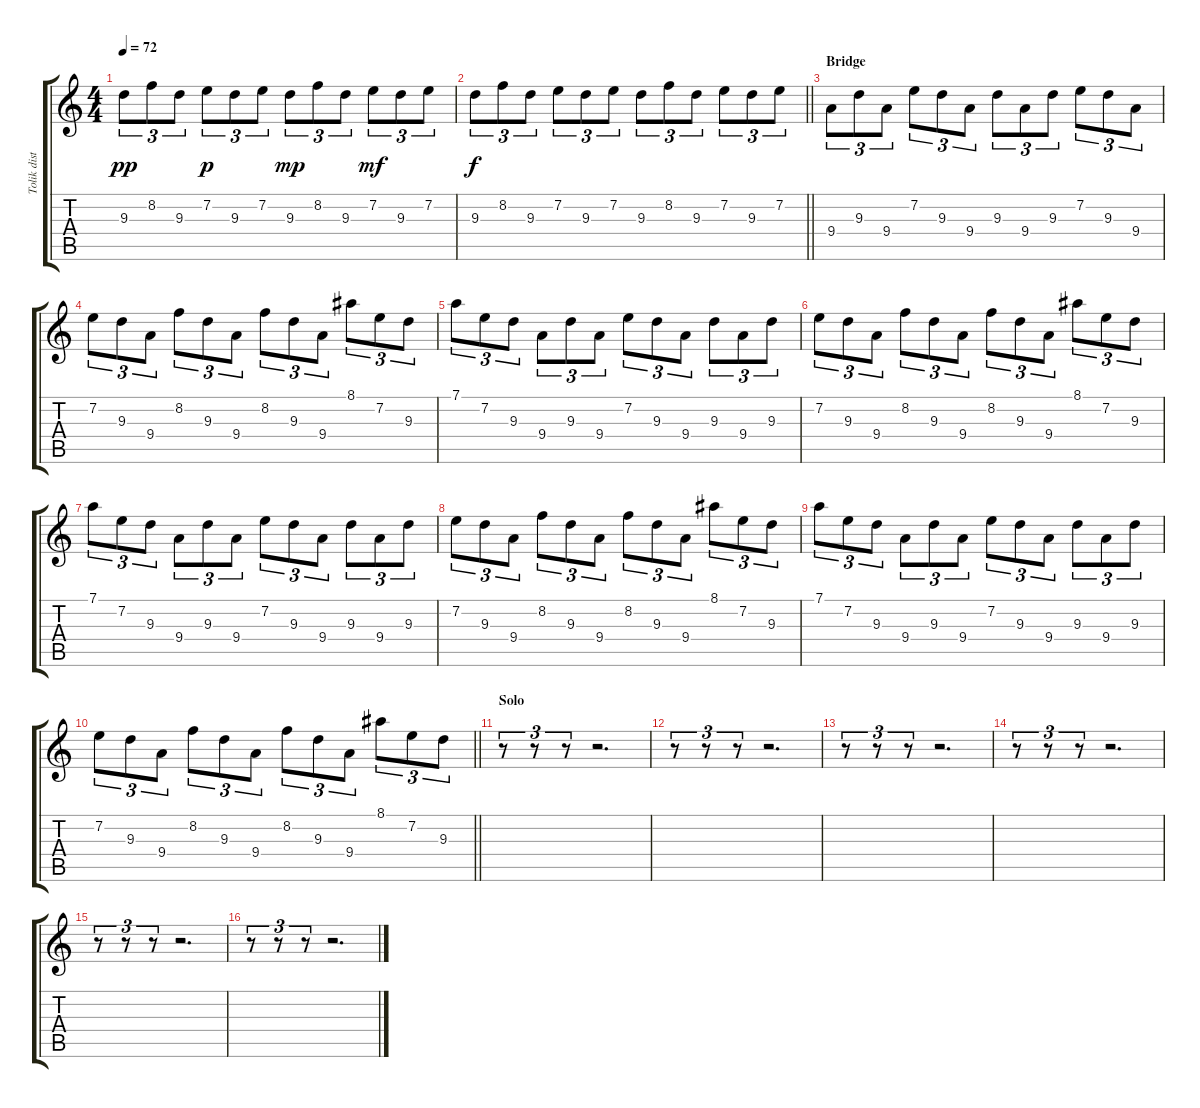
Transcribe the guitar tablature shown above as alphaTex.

\track ("Tolik dist" "Tolik dist") {instrument distortionguitar}
\staff {score tabs}
\tuning (D4 A3 F3 C3 G2 C2) {hide}
\ts (4 4)
\tempo 72
\clef g2
\ks c
9.3.8{tu (3 2) dy pp} 8.2.8{tu (3 2)} 9.3.8{tu (3 2)} 7.2.8{tu (3 2) dy p} 9.3.8{tu (3 2)} 7.2.8{tu (3 2)} 9.3.8{tu (3 2) dy mp} 8.2.8{tu (3 2)} 9.3.8{tu (3 2)} 7.2.8{tu (3 2) dy mf} 9.3.8{tu (3 2)} 7.2.8{tu (3 2)} |
\barLineRight lightlight
9.3.8{tu (3 2) dy f} 8.2.8{tu (3 2)} 9.3.8{tu (3 2)} 7.2.8{tu (3 2)} 9.3.8{tu (3 2)} 7.2.8{tu (3 2)} 9.3.8{tu (3 2)} 8.2.8{tu (3 2)} 9.3.8{tu (3 2)} 7.2.8{tu (3 2)} 9.3.8{tu (3 2)} 7.2.8{tu (3 2)} |
\section ("" "Bridge")
9.4.8{tu (3 2)} 9.3.8{tu (3 2)} 9.4.8{tu (3 2)} 7.2.8{tu (3 2)} 9.3.8{tu (3 2)} 9.4.8{tu (3 2)} 9.3.8{tu (3 2)} 9.4.8{tu (3 2)} 9.3.8{tu (3 2)} 7.2.8{tu (3 2)} 9.3.8{tu (3 2)} 9.4.8{tu (3 2)} |
7.2.8{tu (3 2)} 9.3.8{tu (3 2)} 9.4.8{tu (3 2)} 8.2.8{tu (3 2)} 9.3.8{tu (3 2)} 9.4.8{tu (3 2)} 8.2.8{tu (3 2)} 9.3.8{tu (3 2)} 9.4.8{tu (3 2)} 8.1.8{tu (3 2)} 7.2.8{tu (3 2)} 9.3.8{tu (3 2)} |
7.1.8{tu (3 2)} 7.2.8{tu (3 2)} 9.3.8{tu (3 2)} 9.4.8{tu (3 2)} 9.3.8{tu (3 2)} 9.4.8{tu (3 2)} 7.2.8{tu (3 2)} 9.3.8{tu (3 2)} 9.4.8{tu (3 2)} 9.3.8{tu (3 2)} 9.4.8{tu (3 2)} 9.3.8{tu (3 2)} |
7.2.8{tu (3 2)} 9.3.8{tu (3 2)} 9.4.8{tu (3 2)} 8.2.8{tu (3 2)} 9.3.8{tu (3 2)} 9.4.8{tu (3 2)} 8.2.8{tu (3 2)} 9.3.8{tu (3 2)} 9.4.8{tu (3 2)} 8.1.8{tu (3 2)} 7.2.8{tu (3 2)} 9.3.8{tu (3 2)} |
7.1.8{tu (3 2)} 7.2.8{tu (3 2)} 9.3.8{tu (3 2)} 9.4.8{tu (3 2)} 9.3.8{tu (3 2)} 9.4.8{tu (3 2)} 7.2.8{tu (3 2)} 9.3.8{tu (3 2)} 9.4.8{tu (3 2)} 9.3.8{tu (3 2)} 9.4.8{tu (3 2)} 9.3.8{tu (3 2)} |
7.2.8{tu (3 2)} 9.3.8{tu (3 2)} 9.4.8{tu (3 2)} 8.2.8{tu (3 2)} 9.3.8{tu (3 2)} 9.4.8{tu (3 2)} 8.2.8{tu (3 2)} 9.3.8{tu (3 2)} 9.4.8{tu (3 2)} 8.1.8{tu (3 2)} 7.2.8{tu (3 2)} 9.3.8{tu (3 2)} |
7.1.8{tu (3 2)} 7.2.8{tu (3 2)} 9.3.8{tu (3 2)} 9.4.8{tu (3 2)} 9.3.8{tu (3 2)} 9.4.8{tu (3 2)} 7.2.8{tu (3 2)} 9.3.8{tu (3 2)} 9.4.8{tu (3 2)} 9.3.8{tu (3 2)} 9.4.8{tu (3 2)} 9.3.8{tu (3 2)} |
\barLineRight lightlight
7.2.8{tu (3 2)} 9.3.8{tu (3 2)} 9.4.8{tu (3 2)} 8.2.8{tu (3 2)} 9.3.8{tu (3 2)} 9.4.8{tu (3 2)} 8.2.8{tu (3 2)} 9.3.8{tu (3 2)} 9.4.8{tu (3 2)} 8.1.8{tu (3 2)} 7.2.8{tu (3 2)} 9.3.8{tu (3 2)} |
\section ("" "Solo")
r.8{tu (3 2)} r.8{tu (3 2)} r.8{tu (3 2)} r.2{d} |
r.8{tu (3 2)} r.8{tu (3 2)} r.8{tu (3 2)} r.2{d} |
r.8{tu (3 2)} r.8{tu (3 2)} r.8{tu (3 2)} r.2{d} |
r.8{tu (3 2)} r.8{tu (3 2)} r.8{tu (3 2)} r.2{d} |
r.8{tu (3 2)} r.8{tu (3 2)} r.8{tu (3 2)} r.2{d} |
r.8{tu (3 2)} r.8{tu (3 2)} r.8{tu (3 2)} r.2{d}
